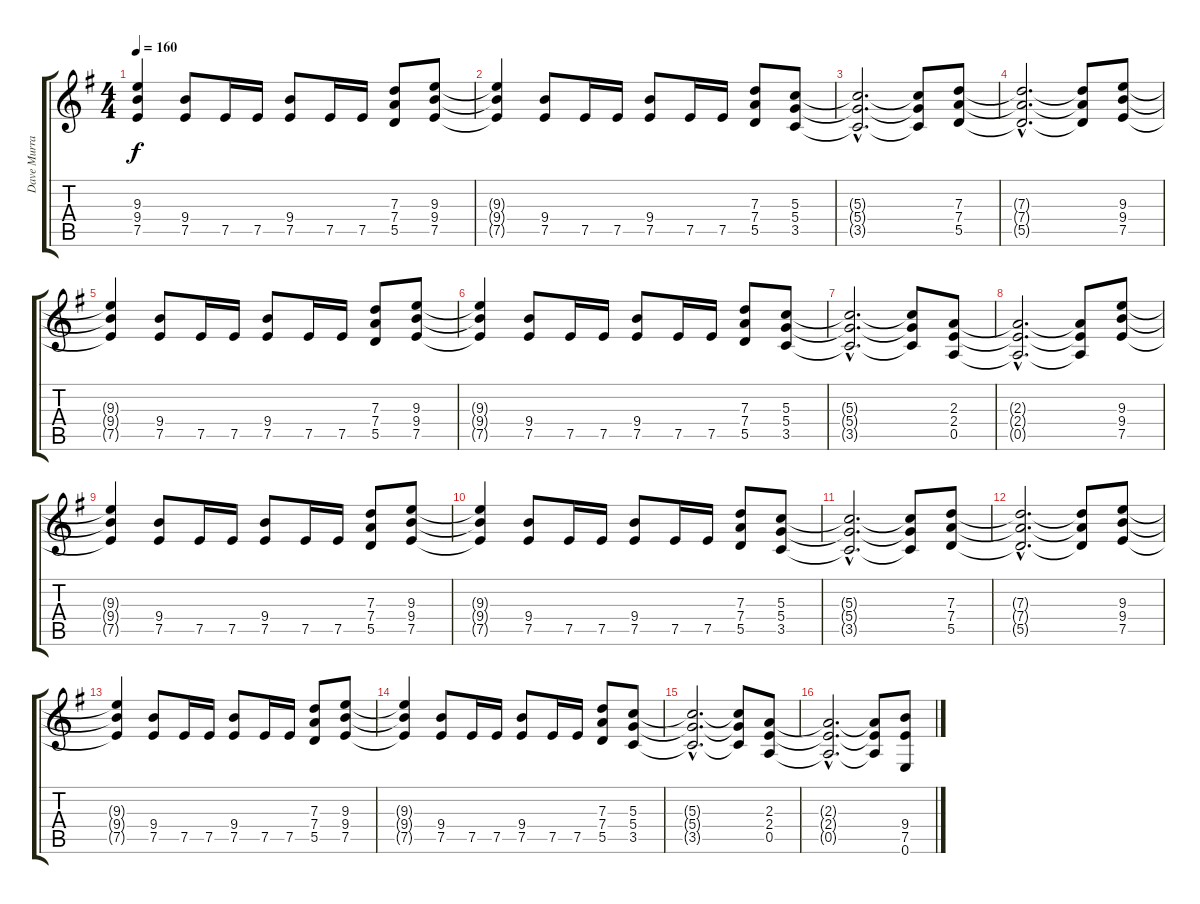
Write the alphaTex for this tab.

\track ("Dave Murray" "Dave Murra") {instrument distortionguitar}
\staff {score tabs}
\tuning (E4 B3 G3 D3 A2 E2) {hide}
\ts (4 4)
\tempo 160
\clef g2
\ks g
(9.3{t} 9.4{t} 7.5{t}).4{dy f} (9.4 7.5).8 7.5.16 7.5.16 (9.4 7.5).8 7.5.16 7.5.16 (7.3 7.4 5.5).8 (9.3 9.4 7.5).8 |
(9.3{t} 9.4{t} 7.5{t}).4 (9.4 7.5).8 7.5.16 7.5.16 (9.4 7.5).8 7.5.16 7.5.16 (7.3 7.4 5.5).8 (5.3 5.4 3.5).8 |
(5.3{hac t} 5.4{hac t} 3.5{hac t}).2{d} (5.3{t} 5.4{t} 3.5{t}).8 (7.3 7.4 5.5).8 |
(7.3{hac t} 7.4{hac t} 5.5{hac t}).2{d} (7.3{t} 7.4{t} 5.5{t}).8 (9.3 9.4 7.5).8 |
(9.3{t} 9.4{t} 7.5{t}).4 (9.4 7.5).8 7.5.16 7.5.16 (9.4 7.5).8 7.5.16 7.5.16 (7.3 7.4 5.5).8 (9.3 9.4 7.5).8 |
(9.3{t} 9.4{t} 7.5{t}).4 (9.4 7.5).8 7.5.16 7.5.16 (9.4 7.5).8 7.5.16 7.5.16 (7.3 7.4 5.5).8 (5.3 5.4 3.5).8 |
(5.3{hac t} 5.4{hac t} 3.5{hac t}).2{d} (5.3{t} 5.4{t} 3.5{t}).8 (2.3 2.4 0.5).8 |
(2.3{hac t} 2.4{hac t} 0.5{hac t}).2{d} (2.3{t} 2.4{t} 0.5{t}).8 (9.3 9.4 7.5).8 |
(9.3{t} 9.4{t} 7.5{t}).4{balance 8} (9.4 7.5).8 7.5.16 7.5.16 (9.4 7.5).8 7.5.16 7.5.16 (7.3 7.4 5.5).8 (9.3 9.4 7.5).8 |
(9.3{t} 9.4{t} 7.5{t}).4 (9.4 7.5).8 7.5.16 7.5.16 (9.4 7.5).8 7.5.16 7.5.16 (7.3 7.4 5.5).8 (5.3 5.4 3.5).8 |
(5.3{hac t} 5.4{hac t} 3.5{hac t}).2{d} (5.3{t} 5.4{t} 3.5{t}).8 (7.3 7.4 5.5).8 |
(7.3{hac t} 7.4{hac t} 5.5{hac t}).2{d} (7.3{t} 7.4{t} 5.5{t}).8 (9.3 9.4 7.5).8 |
(9.3{t} 9.4{t} 7.5{t}).4 (9.4 7.5).8 7.5.16 7.5.16 (9.4 7.5).8 7.5.16 7.5.16 (7.3 7.4 5.5).8 (9.3 9.4 7.5).8 |
(9.3{t} 9.4{t} 7.5{t}).4 (9.4 7.5).8 7.5.16 7.5.16 (9.4 7.5).8 7.5.16 7.5.16 (7.3 7.4 5.5).8 (5.3 5.4 3.5).8 |
(5.3{hac t} 5.4{hac t} 3.5{hac t}).2{d} (5.3{t} 5.4{t} 3.5{t}).8 (2.3 2.4 0.5).8 |
(2.3{hac t} 2.4{hac t} 0.5{hac t}).2{d} (2.3{t} 2.4{t} 0.5{t}).8 (9.4 7.5 0.6).8{balance 16}
